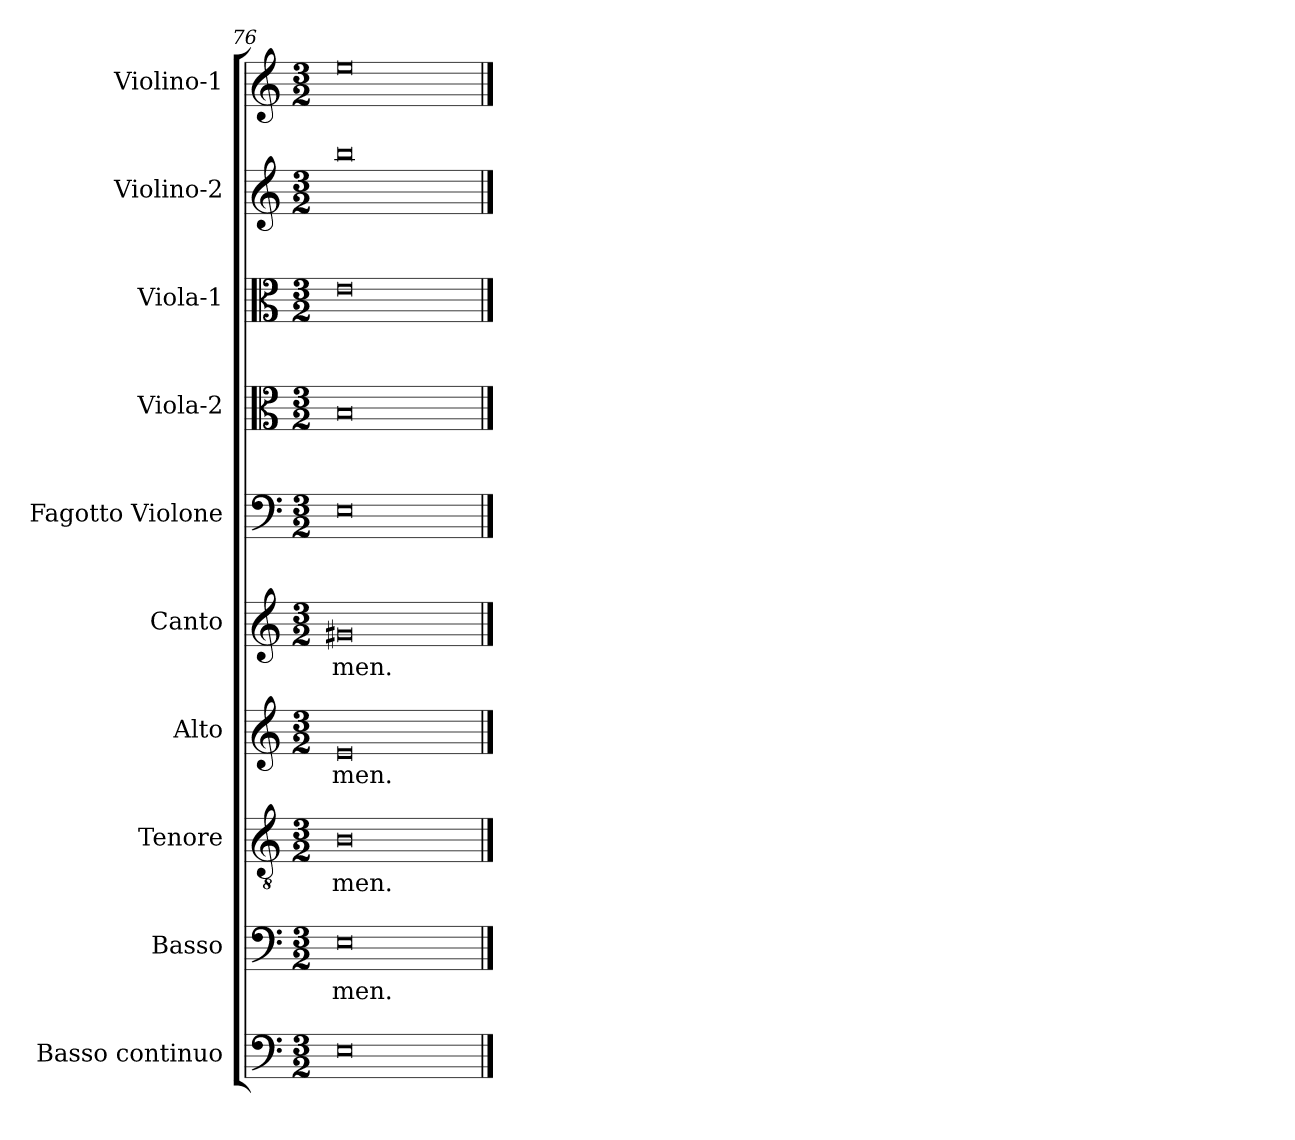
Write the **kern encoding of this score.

**kern	**kern	**text	**kern	**text	**kern	**text	**kern	**text	**kern	**kern	**kern	**kern	**kern
*part10	*part9	*part9	*part8	*part8	*part7	*part7	*part6	*part6	*part5	*part4	*part3	*part2	*part1
*staff10	*staff9	*staff9	*staff8	*staff8	*staff7	*staff7	*staff6	*staff6	*staff5	*staff4	*staff3	*staff2	*staff1
*I"Basso continuo	*I"Basso	*	*I"Tenore	*	*I"Alto	*	*I"Canto	*	*I"Fagotto Violone	*I"Viola-2	*I"Viola-1	*I"Violino-2	*I"Violino-1
*clefF4	*clefF4	*	*clefGv2	*	*clefG2	*	*clefG2	*	*clefF4	*clefC3	*clefC3	*clefG2	*clefG2
*k[]	*k[]	*	*k[]	*	*k[]	*	*k[]	*	*k[]	*k[]	*k[]	*k[]	*k[]
*C:	*C:	*	*C:	*	*C:	*	*C:	*	*C:	*C:	*C:	*C:	*C:
*M3/2	*M3/2	*	*M3/2	*	*M3/2	*	*M3/2	*	*M3/2	*M3/2	*M3/2	*M3/2	*M3/2
=76	=76	=76	=76	=76	=76	=76	=76	=76	=76	=76	=76	=76	=76
!	!	!LO:LY:b	!	!	!	!	!	!	!	!	!	!	!
!	!	!	!	!LO:LY:b	!	!	!	!	!	!	!	!	!
!	!	!	!	!	!	!LO:LY:b	!	!	!	!	!	!	!
!	!	!	!	!	!	!	!	!LO:LY:b	!	!	!	!	!
0E	0E	-men.	0B	-men.	0e	-men.	0g#X	-men.	0E	0B	0e	0bb	0ee
==	==	==	==	==	==	==	==	==	==	==	==	==	==
*-	*-	*-	*-	*-	*-	*-	*-	*-	*-	*-	*-	*-	*-
